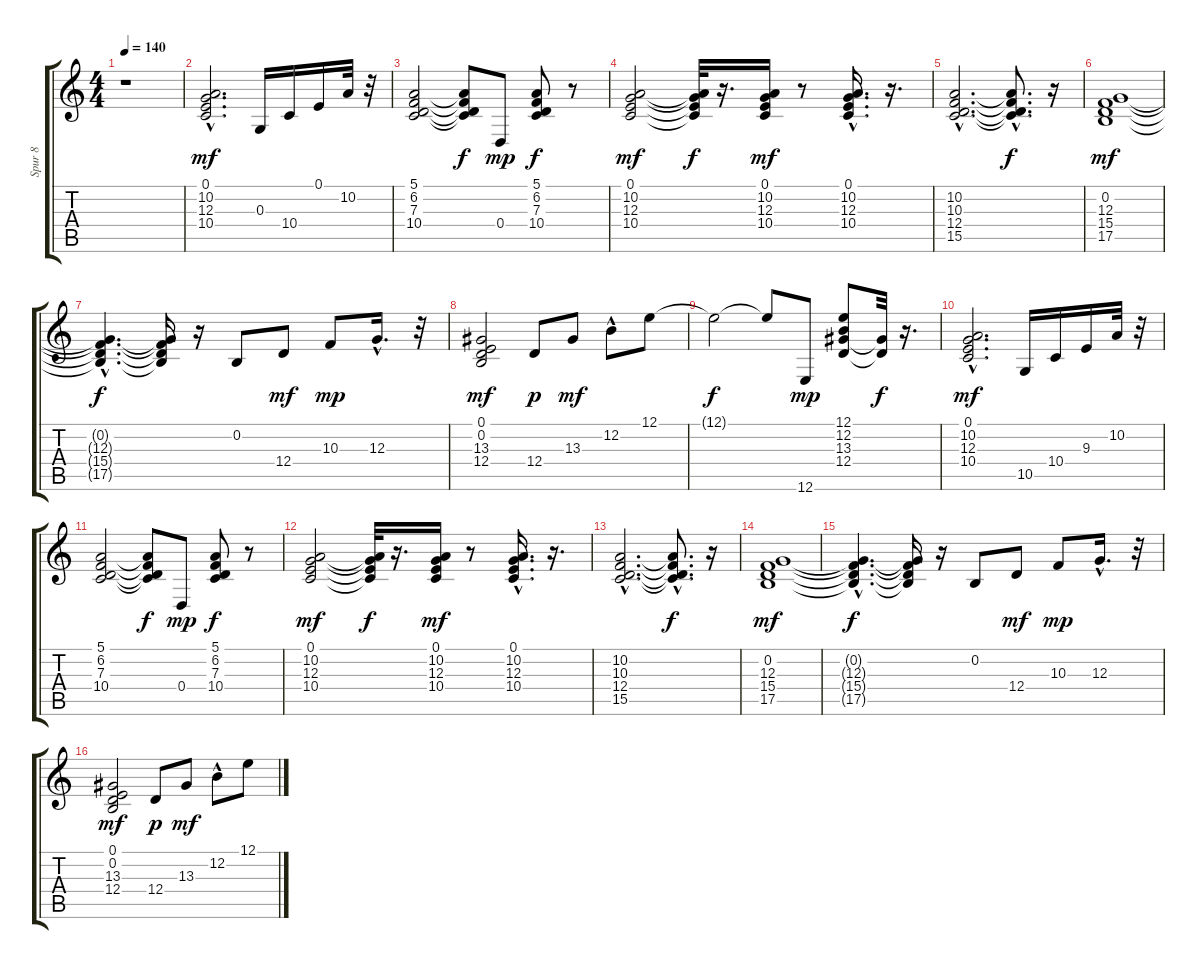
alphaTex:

\track ("Spur 8" "Spur 8") {instrument electricpiano1}
\staff {score tabs}
\tuning (E4 B3 G3 D3 A2 E2) {hide}
\ts (4 4)
\tempo 140
\clef g2
\ks c
r.1{dy mf instrument electricpiano1} |
(0.1{hac} 10.2{hac} 12.3{hac} 10.4{hac}).2{d} 0.3.16 10.4.16 0.1.16 10.2.32 r.32 |
(5.1 6.2 7.3 10.4).2 (5.1{t} 6.2{t} 7.3{t} 10.4{t}).8{dy f} 0.4.8{dy mp} (5.1 6.2 7.3 10.4).8{dy f} r.8 |
(0.1 10.2 12.3 10.4).2{dy mf} (0.1{t} 10.2{t} 12.3{t} 10.4{t}).32{dy f} r.16{d} (0.1 10.2 12.3 10.4).16{dy mf} r.8 (0.1{hac} 10.2{hac} 12.3{hac} 10.4{hac}).16{d} r.16{d} |
(10.2{hac} 10.3{hac} 12.4{hac} 15.5{hac}).2{d} (10.2{hac t} 10.3{hac t} 12.4{hac t} 15.5{hac t}).8{d dy f} r.16 |
(0.2 12.3 15.4 17.5).1{dy mf} |
(0.2{hac t} 12.3{hac t} 15.4{hac t} 17.5{hac t}).4{d dy f} (0.2{t} 12.3{t} 15.4{t} 17.5{t}).16 r.16 0.2.8 12.4.8{dy mf} 10.3.8{dy mp} 12.3{hac}.16{d} r.32 |
(0.1 0.2 13.3 12.4).2{dy mf} 12.4.8{dy p} 13.3.8{dy mf} 12.2{hac}.8 12.1.8 |
12.1{t}.2{dy f} 12.1{t}.8 12.6.8{dy mp} (12.1 12.2 13.3 12.4).8 (13.3{t} 12.4{t}).32{dy f} r.16{d} |
(0.1{hac} 10.2{hac} 12.3{hac} 10.4{hac}).2{d dy mf} 10.5.16 10.4.16 9.3.16 10.2.32 r.32 |
(5.1 6.2 7.3 10.4).2 (5.1{t} 6.2{t} 7.3{t} 10.4{t}).8{dy f} 0.4.8{dy mp} (5.1 6.2 7.3 10.4).8{dy f} r.8 |
(0.1 10.2 12.3 10.4).2{dy mf} (0.1{t} 10.2{t} 12.3{t} 10.4{t}).32{dy f} r.16{d} (0.1 10.2 12.3 10.4).16{dy mf} r.8 (0.1{hac} 10.2{hac} 12.3{hac} 10.4{hac}).16{d} r.16{d} |
(10.2{hac} 10.3{hac} 12.4{hac} 15.5{hac}).2{d} (10.2{hac t} 10.3{hac t} 12.4{hac t} 15.5{hac t}).8{d dy f} r.16 |
(0.2 12.3 15.4 17.5).1{dy mf} |
(0.2{hac t} 12.3{hac t} 15.4{hac t} 17.5{hac t}).4{d dy f} (0.2{t} 12.3{t} 15.4{t} 17.5{t}).16 r.16 0.2.8 12.4.8{dy mf} 10.3.8{dy mp} 12.3{hac}.16{d} r.32 |
(0.1 0.2 13.3 12.4).2{dy mf} 12.4.8{dy p} 13.3.8{dy mf} 12.2{hac}.8 12.1.8
